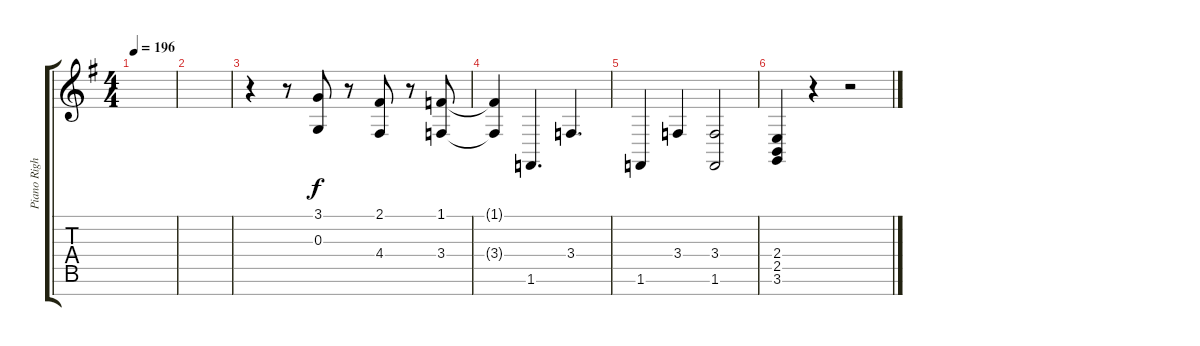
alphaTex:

\track ("Piano Right" "Piano Righ") {instrument acousticgrandpiano}
\staff {score tabs}
\tuning (E4 B3 G3 D3 A2 E2 B1) {hide}
\ts (4 4)
\tempo 196
\clef g2
\ks g
|
|
r.4 r.8 (3.1 0.3).8 r.8 (2.1 4.4).8 r.8 (1.1 3.4).8 |
(1.1{t} 3.4{t}).4 1.6.4{d} 3.4.4{d} |
1.6.4 3.4.4 (3.4 1.6).2 |
(2.4 2.5 3.6).4 r.4 r.2
